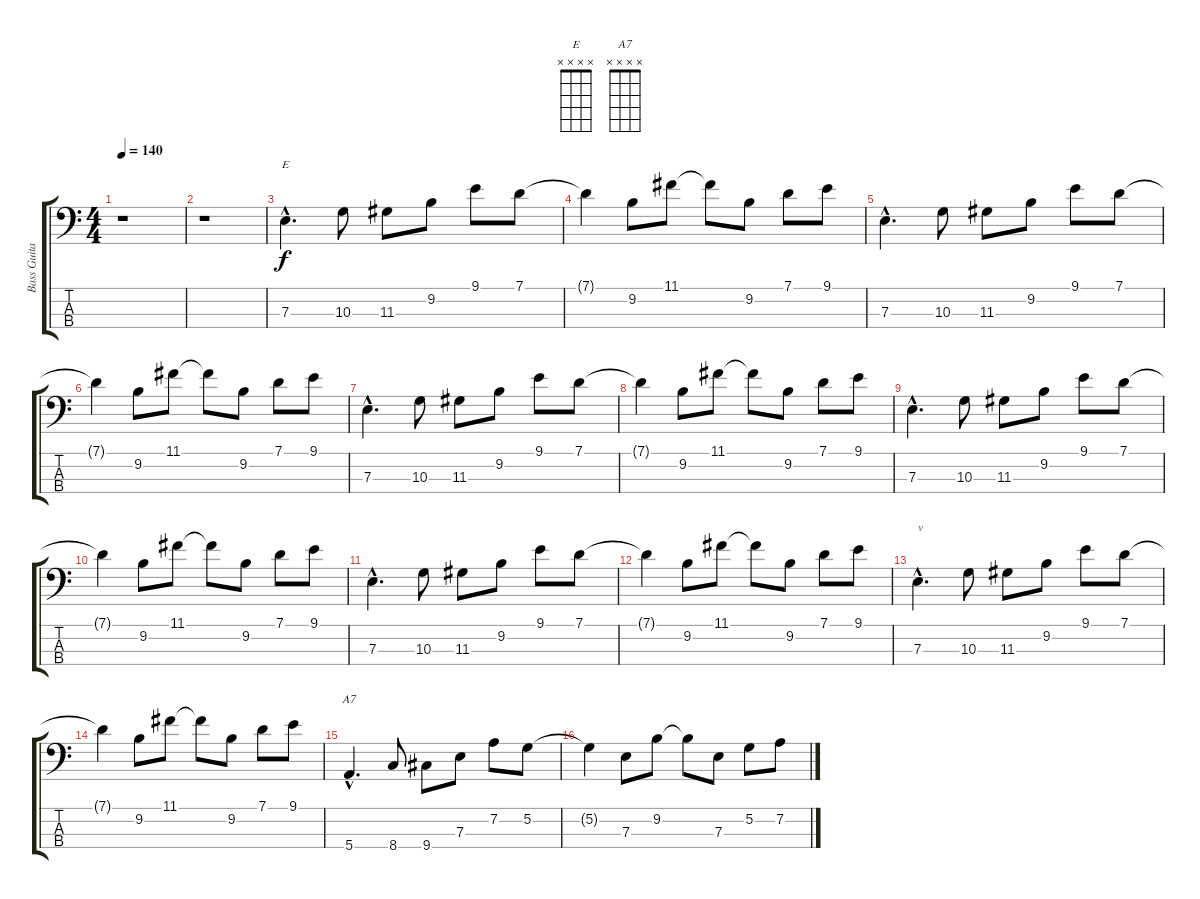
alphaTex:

\track ("Bass Guitar" "Bass Guita") {instrument electricbassfinger}
\staff {score tabs}
\tuning (G2 D2 A1 E1) {hide}
\chord ("E" x x x x)
\chord ("A7" x x x x)
\ts (4 4)
\tempo 140
\clef f4
\ks c
r.1{dy f instrument electricbassfinger} |
r.1 |
7.3{hac}.4{d ch "E"} 10.3.8 11.3.8 9.2.8 9.1.8 7.1.8 |
7.1{t}.4 9.2.8 11.1.8 11.1{t}.8 9.2.8 7.1.8 9.1.8 |
7.3{hac}.4{d} 10.3.8 11.3.8 9.2.8 9.1.8 7.1.8 |
7.1{t}.4 9.2.8 11.1.8 11.1{t}.8 9.2.8 7.1.8 9.1.8 |
7.3{hac}.4{d} 10.3.8 11.3.8 9.2.8 9.1.8 7.1.8 |
7.1{t}.4 9.2.8 11.1.8 11.1{t}.8 9.2.8 7.1.8 9.1.8 |
7.3{hac}.4{d} 10.3.8 11.3.8 9.2.8 9.1.8 7.1.8 |
7.1{t}.4 9.2.8 11.1.8 11.1{t}.8 9.2.8 7.1.8 9.1.8 |
7.3{hac}.4{d} 10.3.8 11.3.8 9.2.8 9.1.8 7.1.8 |
7.1{t}.4 9.2.8 11.1.8 11.1{t}.8 9.2.8 7.1.8 9.1.8 |
7.3{hac}.4{d txt "v"} 10.3.8 11.3.8 9.2.8 9.1.8 7.1.8 |
7.1{t}.4 9.2.8 11.1.8 11.1{t}.8 9.2.8 7.1.8 9.1.8 |
5.4{hac}.4{d ch "A7"} 8.4.8 9.4.8 7.3.8 7.2.8 5.2.8 |
5.2{t}.4 7.3.8 9.2.8 9.2{t}.8 7.3.8 5.2.8 7.2.8
